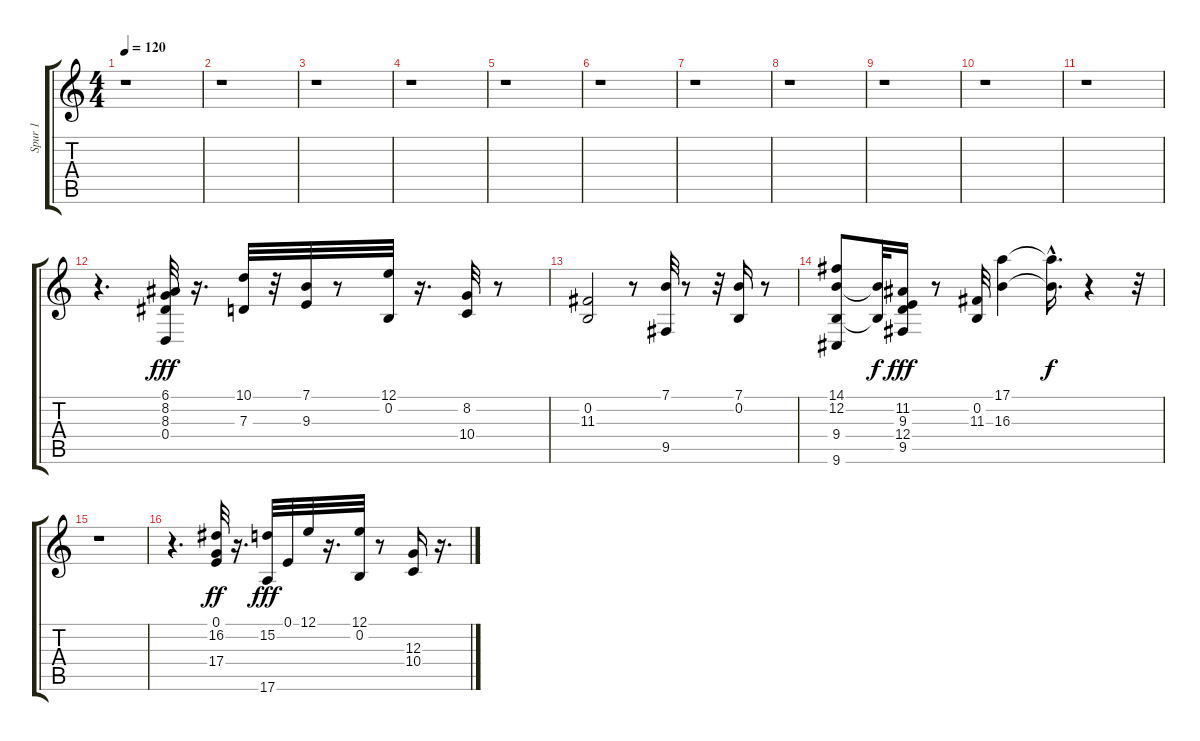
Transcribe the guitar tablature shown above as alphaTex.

\track ("Spur 1" "Spur 1") {instrument trumpet}
\staff {score tabs}
\tuning (E4 B3 G3 D3 A2 E2) {hide}
\ts (4 4)
\tempo 120
\clef g2
\ks c
r.1{dy mp} |
r.1 |
r.1 |
r.1 |
r.1 |
r.1 |
r.1 |
r.1 |
r.1 |
r.1 |
r.1 |
r.4{d} (6.1 8.2 8.3 0.4).32{dy fff volume 11 instrument trumpet} r.16{d} (10.1 7.3).32 r.32 (7.1 9.3).32 r.8 (12.1 0.2).32 r.16{d} (8.2 10.4).32 r.8 |
(0.2 11.3).2 r.8 (7.1 9.5).32 r.8 r.32 (7.1 0.2).16 r.8 |
(14.1 12.2 9.4 9.6).8 (12.2{t} 9.4{t}).32{dy f} (11.2 9.3 12.4 9.5).16{dy fff} r.8 (0.2 11.3).32 (17.1 16.3).4 (17.1{hac t} 16.3{t}).16{d dy f} r.4 r.32 |
r.1 |
r.4{d} (0.1 16.2 17.4).32{dy ff} r.16{d} (15.2 17.6).32{dy fff} 0.1.32 12.1.32 r.16{d} (12.1 0.2).32 r.8 (12.3 10.4).16 r.16{d}
